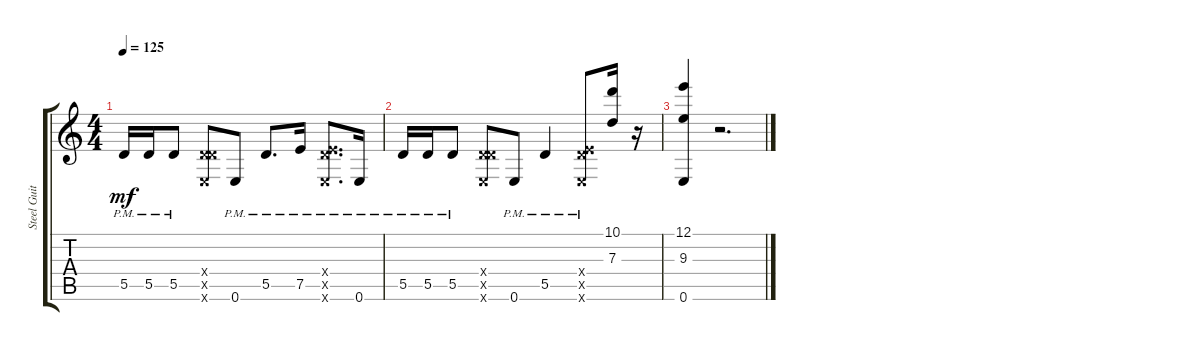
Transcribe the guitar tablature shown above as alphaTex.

\track ("Steel Guitar" "Steel Guit") {instrument acousticguitarsteel}
\staff {score tabs}
\tuning (E4 B3 G3 D3 A2 E2) {hide}
\ts (4 4)
\tempo 125
\clef g2
\ks c
5.5{pm}.16{dy mf} 5.5{pm}.16 5.5{pm}.8 (0.4{x} 5.5{x} 0.6{x}).8 0.6{pm}.8 5.5{pm}.8{d} 7.5{pm}.16 (0.4{x} 7.5{pm x} 0.6{x}).8{d} 0.6{pm}.16 |
5.5{pm}.16 5.5{pm}.16 5.5{pm}.8 (0.4{x} 5.5{x} 0.6{x}).8 0.6{pm}.8 5.5{pm}.4 (0.4{x} 7.5{pm x} 0.6{x}).8 (10.1 7.3).16 r.16 |
(12.1 9.3 0.6).4 r.2{d}
